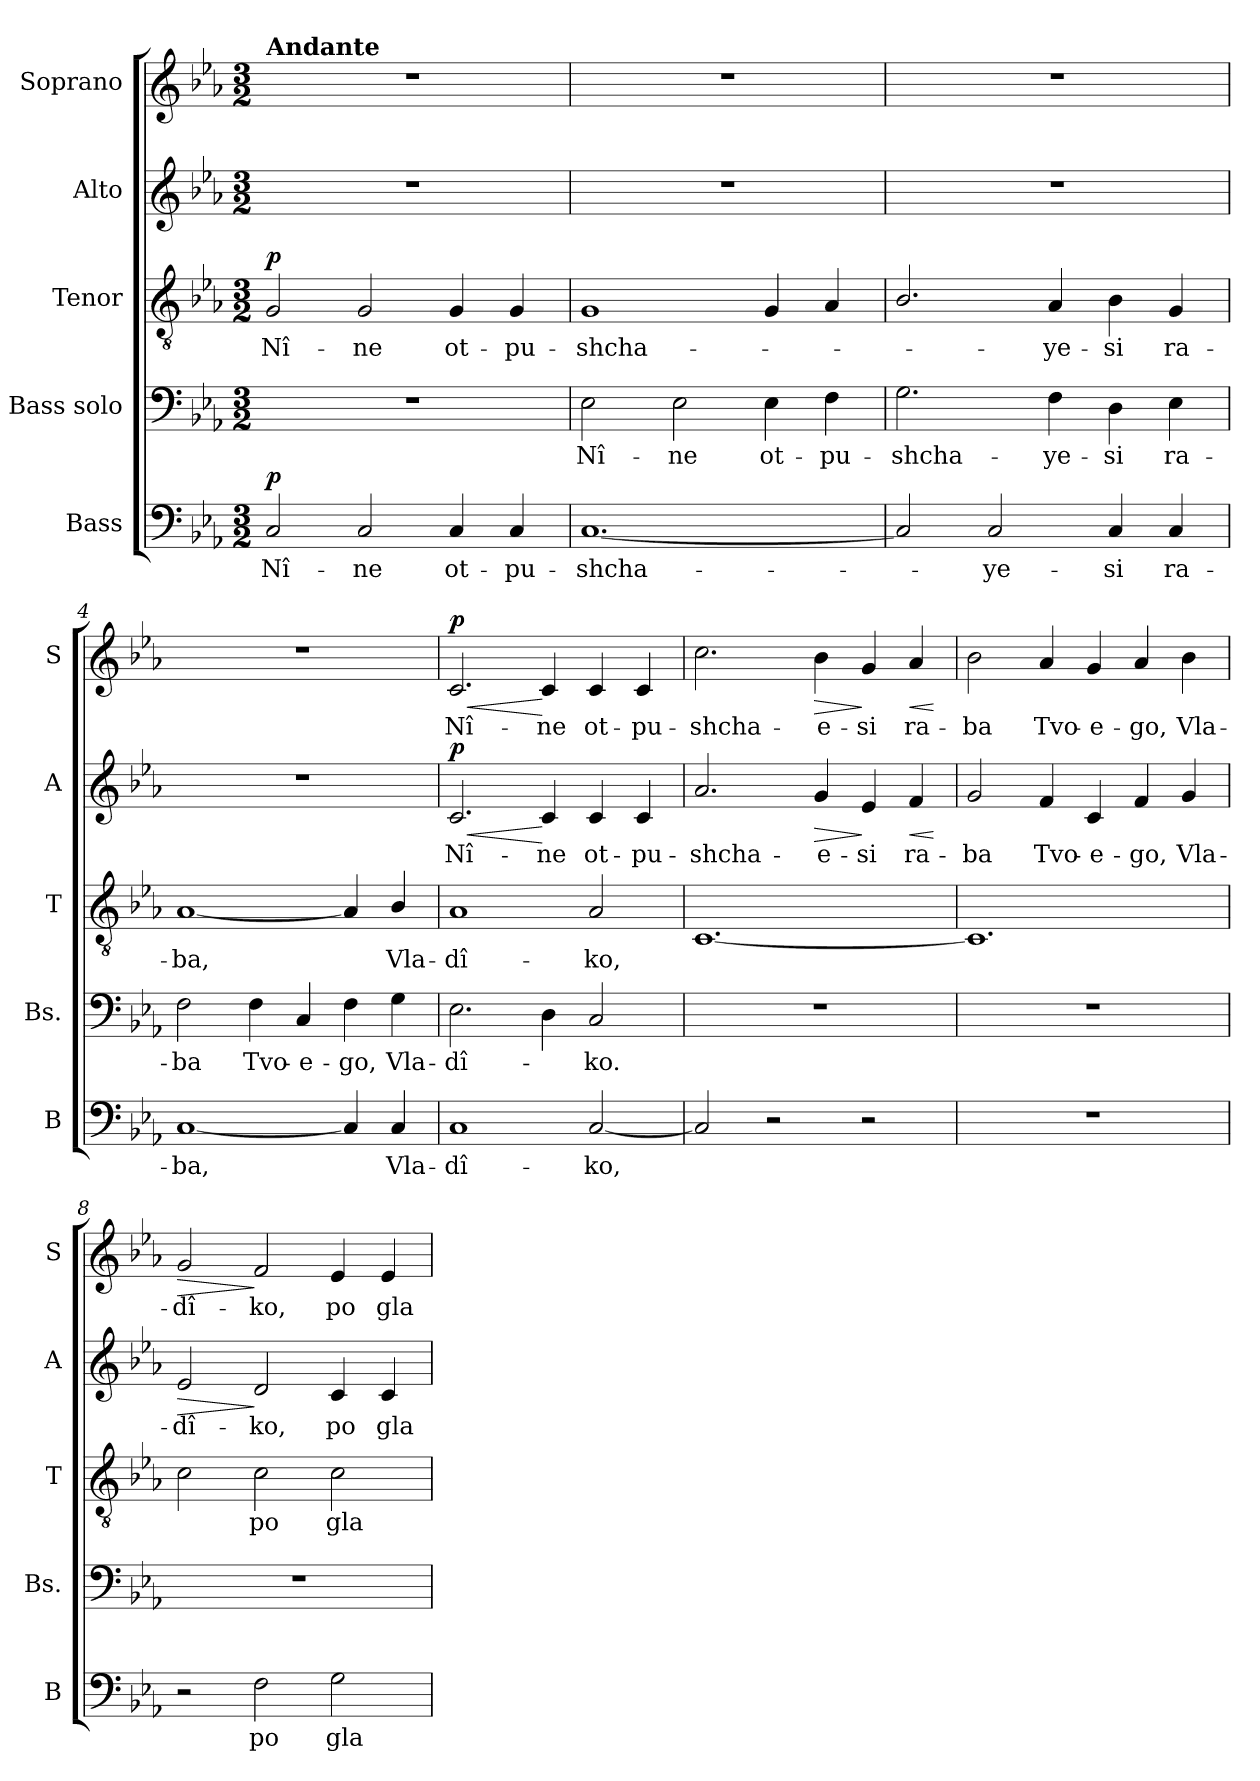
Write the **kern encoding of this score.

**kern	**text	**dynam	**kern	**text	**kern	**text	**dynam	**kern	**text	**dynam	**kern	**text	**dynam
*part5	*part5	*part5	*part4	*part4	*part3	*part3	*part3	*part2	*part2	*part2	*part1	*part1	*part1
*staff5	*staff5	*staff5	*staff4	*staff4	*staff3	*staff3	*staff3	*staff2	*staff2	*staff2	*staff1	*staff1	*staff1
*I"Bass	*	*	*I"Bass solo	*	*I"Tenor	*	*	*I"Alto	*	*	*I"Soprano	*	*
*I'B	*	*	*I'Bs.	*	*I'T	*	*	*I'A	*	*	*I'S	*	*
*clefF4	*	*	*clefF4	*	*clefGv2	*	*	*clefG2	*	*	*clefG2	*	*
*k[b-e-a-]	*	*	*k[b-e-a-]	*	*k[b-e-a-]	*	*	*k[b-e-a-]	*	*	*k[b-e-a-]	*	*
*c:	*	*	*c:	*	*c:	*	*	*c:	*	*	*c:	*	*
*M3/2	*	*	*M3/2	*	*M3/2	*	*	*M3/2	*	*	*M3/2	*	*
=1	=1	=1	=1	=1	=1	=1	=1	=1	=1	=1	=1	=1	=1
!	!	!	!	!	!	!	!	!	!	!	!LO:TX:a:B:t=Andante	!	!
!	!	!LO:DY:a	!	!	!	!	!LO:DY:a	!	!	!	!	!	!
2C/	Nî-	p	1.r	.	2G/	Nî-	p	1.r	.	.	1.r	.	.
2C/	-ne	.	.	.	2G/	-ne	.	.	.	.	.	.	.
4C/	ot-	.	.	.	4G/	ot-	.	.	.	.	.	.	.
4C/	-pu-	.	.	.	4G/	-pu-	.	.	.	.	.	.	.
=2	=2	=2	=2	=2	=2	=2	=2	=2	=2	=2	=2	=2	=2
[1.C	-shcha-	.	2E-\	Nî-	1G	-shcha-	.	1.r	.	.	1.r	.	.
.	.	.	2E-\	-ne	.	.	.	.	.	.	.	.	.
.	.	.	4E-\	ot-	4G/	.	.	.	.	.	.	.	.
.	.	.	4F\	-pu-	4A-/	.	.	.	.	.	.	.	.
=3	=3	=3	=3	=3	=3	=3	=3	=3	=3	=3	=3	=3	=3
2C/]	.	.	2.G\	-shcha-	2.B-/	.	.	1.r	.	.	1.r	.	.
2C/	-ye-	.	.	.	.	.	.	.	.	.	.	.	.
.	.	.	4F\	-ye-	4A-/	-ye-	.	.	.	.	.	.	.
4C/	-si	.	4D\	-si	4B-\	-si	.	.	.	.	.	.	.
4C/	ra-	.	4E-\	ra-	4G/	ra-	.	.	.	.	.	.	.
!!LO:LB:g=z
=4	=4	=4	=4	=4	=4	=4	=4	=4	=4	=4	=4	=4	=4
[1C	-ba,	.	2F\	-ba	[1A-	-ba,	.	1.r	.	.	1.r	.	.
.	.	.	4F\	Tvo-	.	.	.	.	.	.	.	.	.
.	.	.	4C/	-e-	.	.	.	.	.	.	.	.	.
4C/]	.	.	4F\	-go,	4A-/]	.	.	.	.	.	.	.	.
4C/	Vla-	.	4G\	Vla-	4B-/	Vla-	.	.	.	.	.	.	.
=5	=5	=5	=5	=5	=5	=5	=5	=5	=5	=5	=5	=5	=5
!	!	!	!	!	!	!	!	!	!	!LO:HP:b	!	!	!LO:HP:b
!	!	!	!	!	!	!	!	!	!	!LO:DY:n=1:a	!	!	!LO:DY:n=1:a
1C	-dî-	.	2.E-\	-dî-	1A-	-dî-	.	2.c/	Nî-	< p	2.c/	Nî-	< p
.	.	.	4D\	.	.	.	.	4c/	-ne	[	4c/	-ne	[
[2C/	-ko,	.	2C/	-ko.	2A-/	-ko,	.	4c/	ot-	.	4c/	ot-	.
.	.	.	.	.	.	.	.	4c/	-pu-	.	4c/	-pu-	.
=6	=6	=6	=6	=6	=6	=6	=6	=6	=6	=6	=6	=6	=6
2C/]	.	.	1.r	.	[1.C	.	.	2.a-/	-shcha-	.	2.cc\	-shcha-	.
2r	.	.	.	.	.	.	.	.	.	.	.	.	.
!	!	!	!	!	!	!	!	!	!	!LO:HP:b	!	!	!LO:HP:b
.	.	.	.	.	.	.	.	4g/	-e-	>	4b-\	-e-	>
2r	.	.	.	.	.	.	.	4e-/	-si	]	4g/	-si	]
!	!	!	!	!	!	!	!	!	!	!LO:HP:b	!	!	!LO:HP:b
.	.	.	.	.	.	.	.	4f/	ra-	<	4a-/	ra-	<
.	.	.	.	.	.	.	.	.	.	[	.	.	[
=7	=7	=7	=7	=7	=7	=7	=7	=7	=7	=7	=7	=7	=7
1.r	.	.	1.r	.	1.C]	.	.	2g/	-ba	.	2b-\	-ba	.
.	.	.	.	.	.	.	.	4f/	Tvo-	.	4a-/	Tvo-	.
.	.	.	.	.	.	.	.	4c/	-e-	.	4g/	-e-	.
.	.	.	.	.	.	.	.	4f/	-go,	.	4a-/	-go,	.
.	.	.	.	.	.	.	.	4g/	Vla-	.	4b-\	Vla-	.
!!LO:PB:g=z
=8	=8	=8	=8	=8	=8	=8	=8	=8	=8	=8	=8	=8	=8
!	!	!	!	!	!	!	!	!	!	!LO:HP:b	!	!	!LO:HP:b
2r	.	.	1.r	.	2c\	.	.	2e-/	-dî-	>	2g/	-dî-	>
2F\	po	.	.	.	2c\	po	.	2d/	-ko,	]	2f/	-ko,	]
2G\	gla-	.	.	.	2c\	gla-	.	4c/	po	.	4e-/	po	.
.	.	.	.	.	.	.	.	4c/	gla-	.	4e-/	gla-	.
=	=	=	=	=	=	=	=	=	=	=	=	=	=
*-	*-	*-	*-	*-	*-	*-	*-	*-	*-	*-	*-	*-	*-
